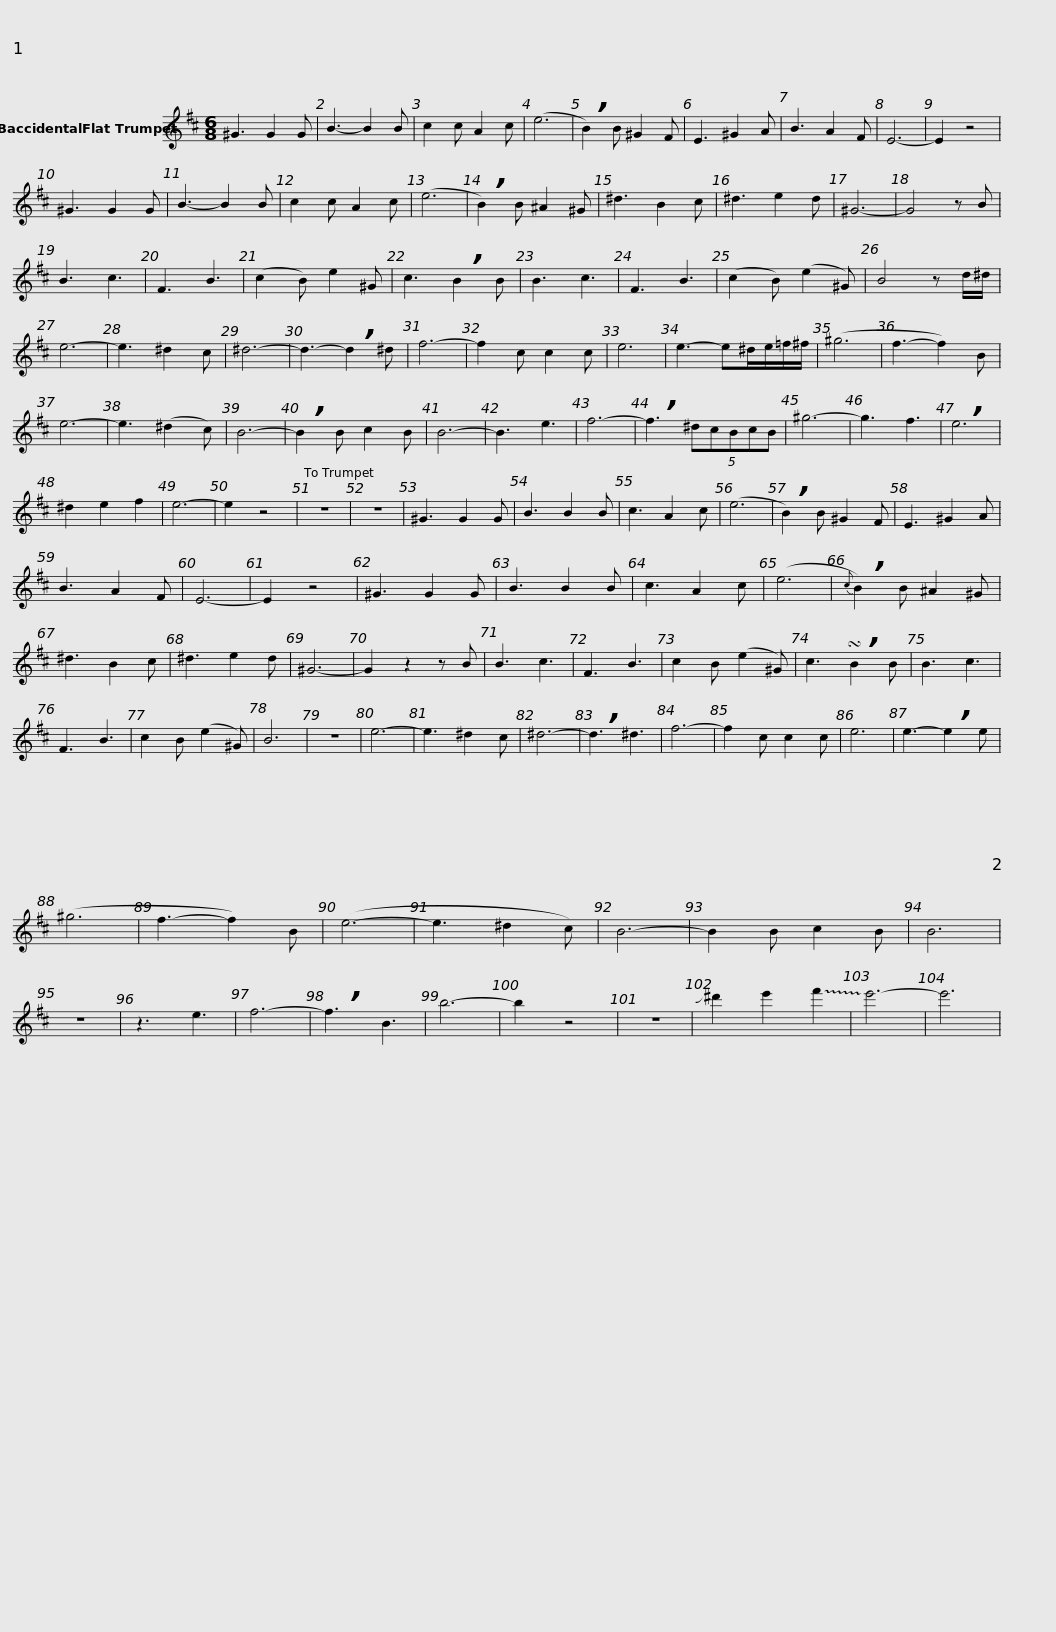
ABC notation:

X:1
L:1/8
M:6/8
I:linebreak $
K:none
V:1 treble transpose=-2
V:1
[K:D] ^G3 G2 G | B3- B2 B | c2 c A2 c | (e6 | !breath!B2) B ^G2 F | %5
 E3 ^G2 A | B3 A2 F | E6- | E2 z4 | ^G3 G2 G | %10
 B3- B2 B |$ c2 c A2 c | (e6 | !breath!B2) B ^A2 ^G | ^d3 B2 c | %15
 ^d3 e2 d | ^G6- | G4 z B | B3 c3 | F3 B3 | %20
 (c2 B) e2 ^G | c3 !breath!B2 B | B3 c3 | F3 B3 |$ (c2 B) (e2 ^G) | %25
 B4 z d/^d/ | e6- | e3 ^d2 c | ^d6- | d3- !breath!d2 ^d | %30
 f6- | f2 c c2 c | e6 | e3- e^d/e/=f/^f/ | (^g6 | %35
 f3- f2) B | e6- |$ e3 (^d2 c) | B6- | !breath!B2 B c2 B | %40
 B6- | B3 e3 | f6- | !breath!f3 (5:3:5^dcBcB | ^g6- | %45
 g3 f3 | !breath!e6 | ^d2 e2 f2 | e6- | e2 z4 | %50
 z6 |$ z6 | ^G3 G2 G | B3 B2 B | c3 A2 c | %55
 (e6 | !breath!B2) B ^G2 F | E3 ^G2 A | B3 A2 F | E6- | %60
 E2 z4 | ^G3 G2 G | B3 B2 B | c3 A2 c |$ (e6 | %65
{c} !breath!B2) B ^A2 ^G | ^d3 B2 c | ^d3 e2 d | ^G6- | G2 z2 z B | %70
 B3 c3 | F3 B3 | c2 B (e2 ^G) | c3 !breath!!turn!B2 B | B3 c3 |$ %75
 F3 B3 | c2 B (e2 ^G) | B6 | z6 | e6- | %80
 e3 ^d2 c | ^d6- | !breath!d3 ^d3 | f6- | f2 c c2 c | %85
 e6 | e3- !breath!e2 e | (^g6 | f3- f2) B | (e6- | %90
 e3 ^d2 c) |$ B6- | B2 B c2 B | B6 | z6 | %95
 z3 e3 | f6- | !breath!f3 B3 | b6- | b2 z4 | %100
 z6 | !slide!^d'2 e'2 !~(!f'2 | !~)!e'6- | e'6 | %104
